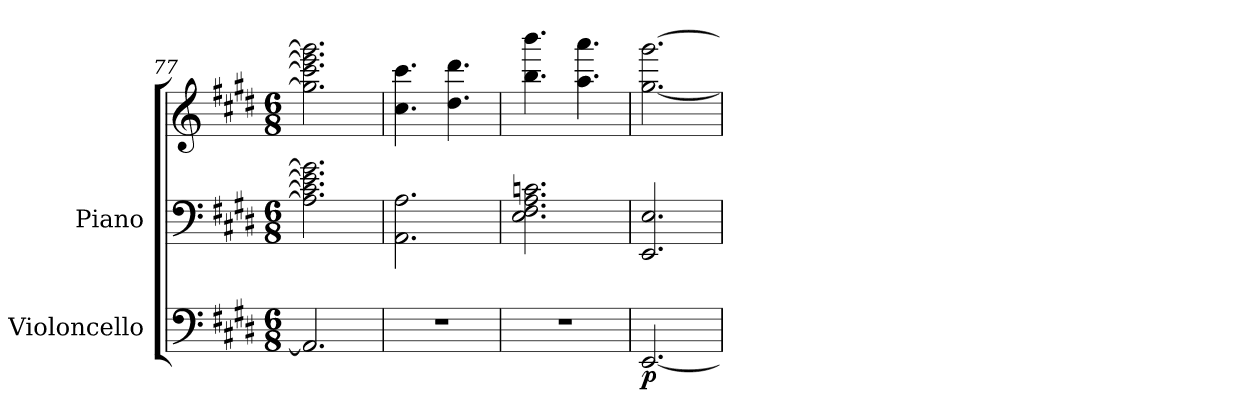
**kern	**dynam	**kern	**kern
*part2	*part2	*part1	*part1
*staff3	*staff3	*staff2	*staff1
*I"Violoncello	*	*I"Piano	*
*I'Vc.	*	*I'Pno.	*
*clefF4	*	*clefF4	*clefG2
*k[f#c#g#d#]	*	*k[f#c#g#d#]	*k[f#c#g#d#]
*M6/8	*	*M6/8	*M6/8
=77	=77	=77	=77
2.AA/]	.	2.A\] 2.c#\] 2.e\] 2.g#\]	2.gg#\] 2.ccc#\] 2.eee\] 2.ggg#\]
!!LO:LB:g=z
=78	=78	=78	=78
2.r	.	2.AA\ 2.A\	4.cc#\ 4.ccc#\
.	.	.	4.dd#\ 4.ddd#\
=79	=79	=79	=79
2.r	.	2.E\ 2.F#\ 2.A\ 2.cn\	4.bb\ 4.bbb\
.	.	.	4.aa\ 4.aaa\
=80	=80	=80	=80
!	!LO:DY:b	!	!
[2.EE/	p	2.EE/ 2.E/	[2.gg#\ [2.ggg#\
=	=	=	=
*-	*-	*-	*-
